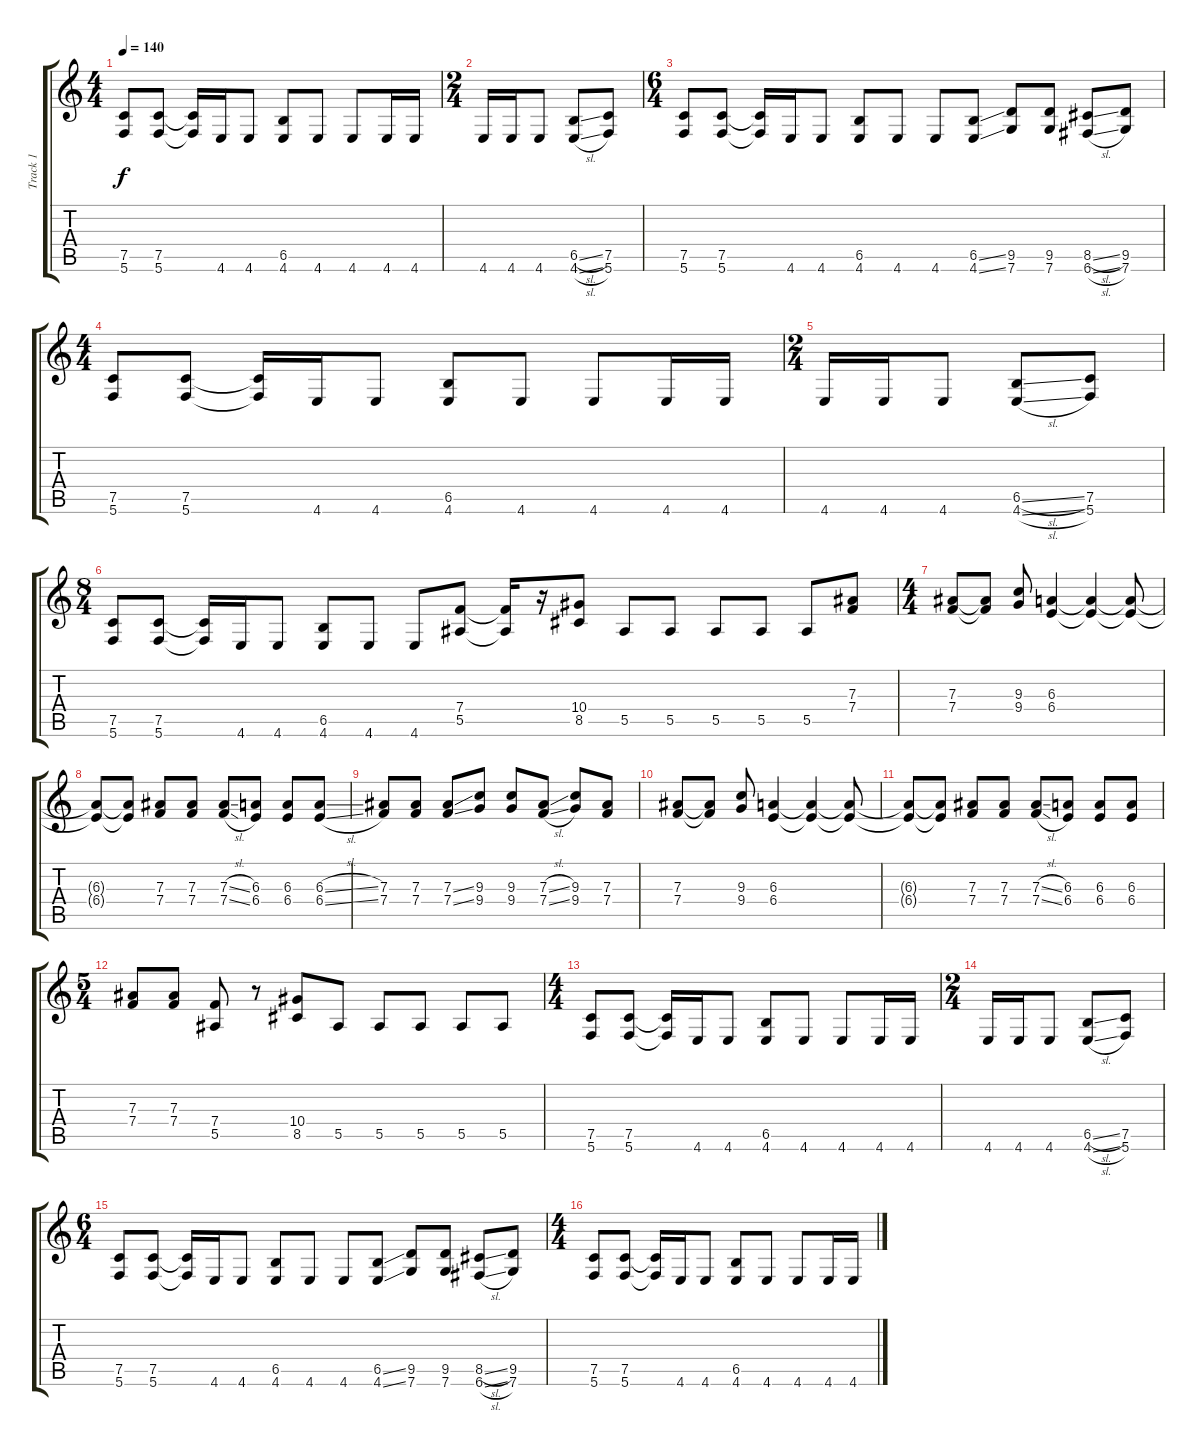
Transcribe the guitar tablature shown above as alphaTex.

\track ("Track 1" "Track 1") {instrument overdrivenguitar}
\staff {score tabs}
\tuning (C4 G3 Eb3 Bb2 F2 C2) {hide}
\ts (4 4)
\tempo 140
\clef g2
\ks c
(7.5 5.6).8{dy f} (7.5 5.6).8 (7.5{t} 5.6{t}).16 4.6.16 4.6.8 (6.5 4.6).8 4.6.8 4.6.8 4.6.16 4.6.16 |
\ts (2 4)
4.6.16 4.6.16 4.6.8 (6.5{sl} 4.6{sl}).8 (7.5 5.6).8 |
\ts (6 4)
(7.5 5.6).8 (7.5 5.6).8 (7.5{t} 5.6{t}).16 4.6.16 4.6.8 (6.5 4.6).8 4.6.8 4.6.8 (6.5{ss} 4.6{ss}).8 (9.5 7.6).8 (9.5 7.6).8 (8.5{sl} 6.6{sl}).8 (9.5 7.6).8 |
\ts (4 4)
(7.5 5.6).8 (7.5 5.6).8 (7.5{t} 5.6{t}).16 4.6.16 4.6.8 (6.5 4.6).8 4.6.8 4.6.8 4.6.16 4.6.16 |
\ts (2 4)
4.6.16 4.6.16 4.6.8 (6.5{sl} 4.6{sl}).8 (7.5 5.6).8 |
\ts (8 4)
(7.5 5.6).8 (7.5 5.6).8 (7.5{t} 5.6{t}).16 4.6.16 4.6.8 (6.5 4.6).8 4.6.8 4.6.8 (7.4 5.5).8 (7.4{t} 5.5{t}).16 r.16 (10.4 8.5).8 5.5.8 5.5.8 5.5.8 5.5.8 5.5.8 (7.3 7.4).8 |
\ts (4 4)
(7.3 7.4).8 (7.3{t} 7.4{t}).8 (9.3 9.4).8 (6.3 6.4).4 (6.3{t} 6.4{t}).4 (6.3{t} 6.4{t}).8 |
(6.3{t} 6.4{t}).8 (6.3{t} 6.4{t}).8 (7.3 7.4).8 (7.3 7.4).8 (7.3{sl} 7.4{sl}).8 (6.3 6.4).8 (6.3 6.4).8 (6.3{sl} 6.4{sl}).8 |
(7.3 7.4).8 (7.3 7.4).8 (7.3{ss} 7.4{ss}).8 (9.3 9.4).8 (9.3 9.4).8 (7.3{sl} 7.4{sl}).8 (9.3 9.4).8 (7.3 7.4).8 |
(7.3 7.4).8 (7.3{t} 7.4{t}).8 (9.3 9.4).8 (6.3 6.4).4 (6.3{t} 6.4{t}).4 (6.3{t} 6.4{t}).8 |
(6.3{t} 6.4{t}).8 (6.3{t} 6.4{t}).8 (7.3 7.4).8 (7.3 7.4).8 (7.3{sl} 7.4{sl}).8 (6.3 6.4).8 (6.3 6.4).8 (6.3 6.4).8 |
\ts (5 4)
(7.3 7.4).8 (7.3 7.4).8 (7.4 5.5).8 r.8 (10.4 8.5).8 5.5.8 5.5.8 5.5.8 5.5.8 5.5.8 |
\ts (4 4)
(7.5 5.6).8 (7.5 5.6).8 (7.5{t} 5.6{t}).16 4.6.16 4.6.8 (6.5 4.6).8 4.6.8 4.6.8 4.6.16 4.6.16 |
\ts (2 4)
4.6.16 4.6.16 4.6.8 (6.5{sl} 4.6{sl}).8 (7.5 5.6).8 |
\ts (6 4)
(7.5 5.6).8 (7.5 5.6).8 (7.5{t} 5.6{t}).16 4.6.16 4.6.8 (6.5 4.6).8 4.6.8 4.6.8 (6.5{ss} 4.6{ss}).8 (9.5 7.6).8 (9.5 7.6).8 (8.5{sl} 6.6{sl}).8 (9.5 7.6).8 |
\ts (4 4)
(7.5 5.6).8 (7.5 5.6).8 (7.5{t} 5.6{t}).16 4.6.16 4.6.8 (6.5 4.6).8 4.6.8 4.6.8 4.6.16 4.6.16
